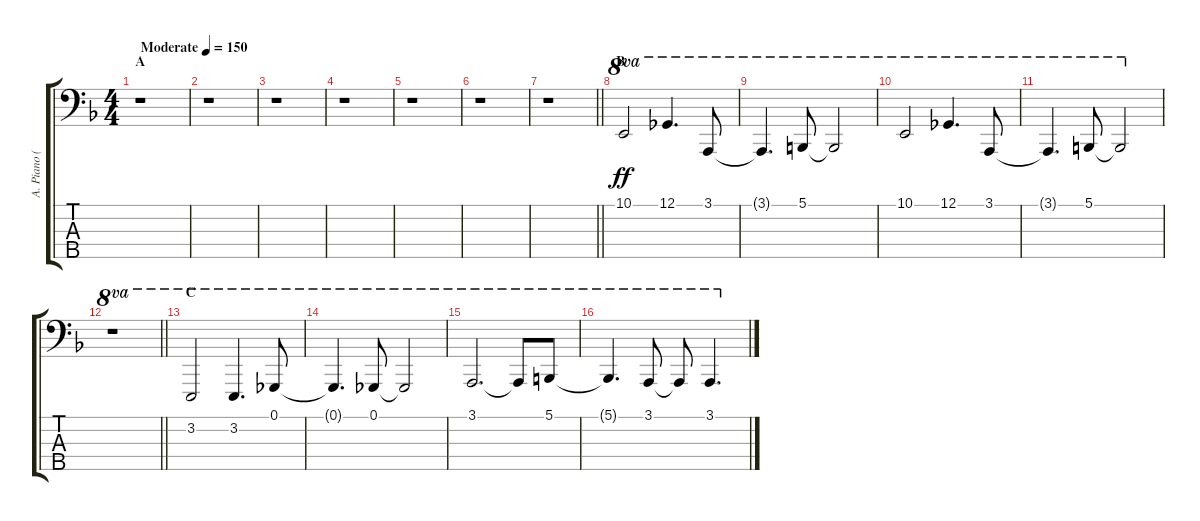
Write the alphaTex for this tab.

\track ("A. Piano (Left Hand)" "A. Piano (") {instrument acousticgrandpiano}
\staff {score tabs}
\tuning (Gb2 Db2 Ab1 Eb1 Bb0) {hide}
\ts (4 4)
\section ("" "A")
\tempo (150 "Moderate")
\clef f4
\ks f
r.1{dy ff instrument acousticgrandpiano} |
r.1 |
r.1 |
r.1 |
r.1 |
r.1 |
\barLineRight lightlight
r.1 |
\section ("" "B")
10.1.2{ot 8va} 12.1.4{d ot 8va} 3.1.8{ot 8va} |
3.1{t}.4{d ot 8va} 5.1.8{ot 8va} 5.1{t}.2{ot 8va} |
10.1.2{ot 8va} 12.1.4{d ot 8va} 3.1.8{ot 8va} |
3.1{t}.4{d ot 8va} 5.1.8{ot 8va} 5.1{t}.2{ot 8va} |
\barLineRight lightlight
r.1{ot 8va} |
\section ("" "C")
3.2.2{ot 8va} 3.2.4{d ot 8va} 0.1.8{ot 8va} |
0.1{t}.4{d ot 8va} 0.1.8{ot 8va} 0.1{t}.2{ot 8va} |
3.1.2{d ot 8va} 3.1{t}.8{ot 8va} 5.1.8{ot 8va} |
5.1{t}.4{d ot 8va} 3.1.8{ot 8va} 3.1{t}.8{ot 8va} 3.1.4{d ot 8va}
